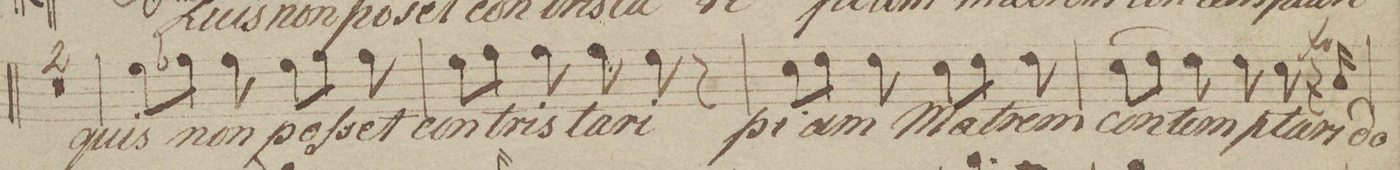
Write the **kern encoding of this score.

**kern	**text	**dynam
*I"Cant!	*	*
*clefC1	*	*
*k[b-e-]	*	*
*M6/8	*	*
1.r	.	.
=7	=7	=7
=8	=8	=8
8cc\L	quis	.
8dd-X\J	.	.
8dd-\	non	.
8cc\L	poſ-	.
8dd-\J	.	.
8dd-\	-set	.
=9	=9	=9
8cc\L	con-	.
8dd\J	.	.
8dd\	-tris-	.
8dd\	-ta-	.
8cc\	-ri	.
8r	.	.
=10	=10	=10
8a\L	pi-	.
8b-\J	.	.
8b-\	-am	.
8a\L	Ma-	.
8b-\J	.	.
8b-\	-trem	.
=11	=11	=11
(8a\L	con-	.
8b-\)J	.	.
8b-\	-tem-	.
8b-\	-pla-	.
8a\	-ri	.
16r	.	f
16f/	do-	.
=12	=12	=12
*-	*-	*-
